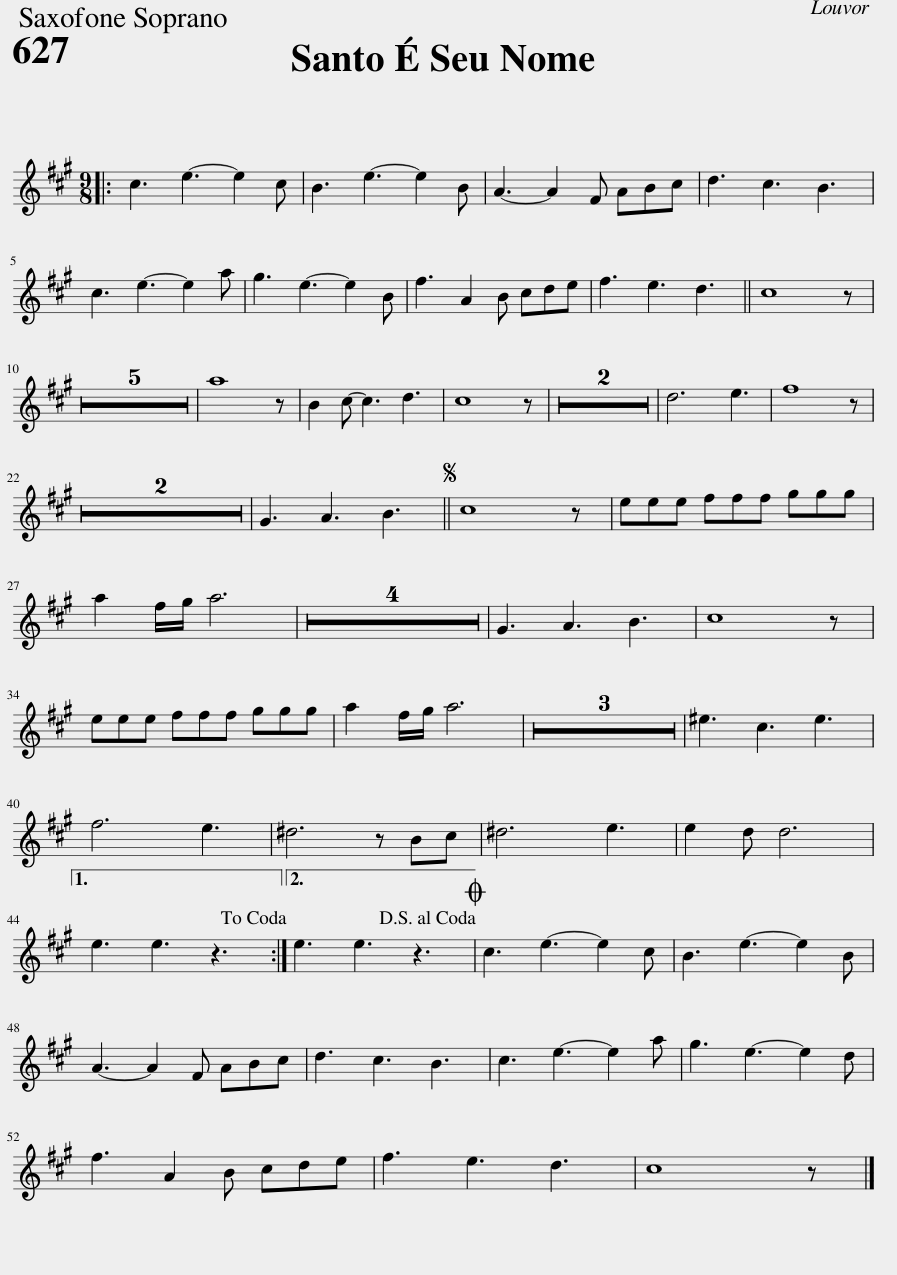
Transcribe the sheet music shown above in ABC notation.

X:1
L:1/8
M:9/8
I:linebreak $
K:none
V:1 treble transpose=-2
V:1
[K:A]|: c3 e3- e2 c | B3 e3- e2 B | A3- A2 F ABc | d3 c3 B3 |$ c3 e3- e2 a | %5
 g3 e3- e2 B | f3 A2 B cde | f3 e3 d3 || c8 z |$ z9 | %10
 z9 | z9 | z9 | z9 | a8 z | %15
 B2 c- c3 d3 | c8 z | z9 | z9 | d6 e3 | %20
 f8 z |$ z9 | z9 | G3 A3 B3 ||S c8 z | %25
 eee fff ggg |$ a2 f/g/ a6 | z9 | z9 | z9 | %30
 z9 | G3 A3 B3 | c8 z |$ eee fff ggg | a2 f/g/ a6 | %35
 z9 | z9 | z9 | ^e3 c3 e3 |$ f6 e3 | %40
 ^d6 z Bc | ^d6 e3 | e2 d d6 |1$ e3 e3 z3!dacoda! :|2 e3 e3 z3!D.S.! || %45
O c3 e3- e2 c | B3 e3- e2 B |$ A3- A2 F ABc | d3 c3 B3 | c3 e3- e2 a | %50
 g3 e3- e2 d |$ f3 A2 B cde | f3 e3 d3 | c8 z |] %54
